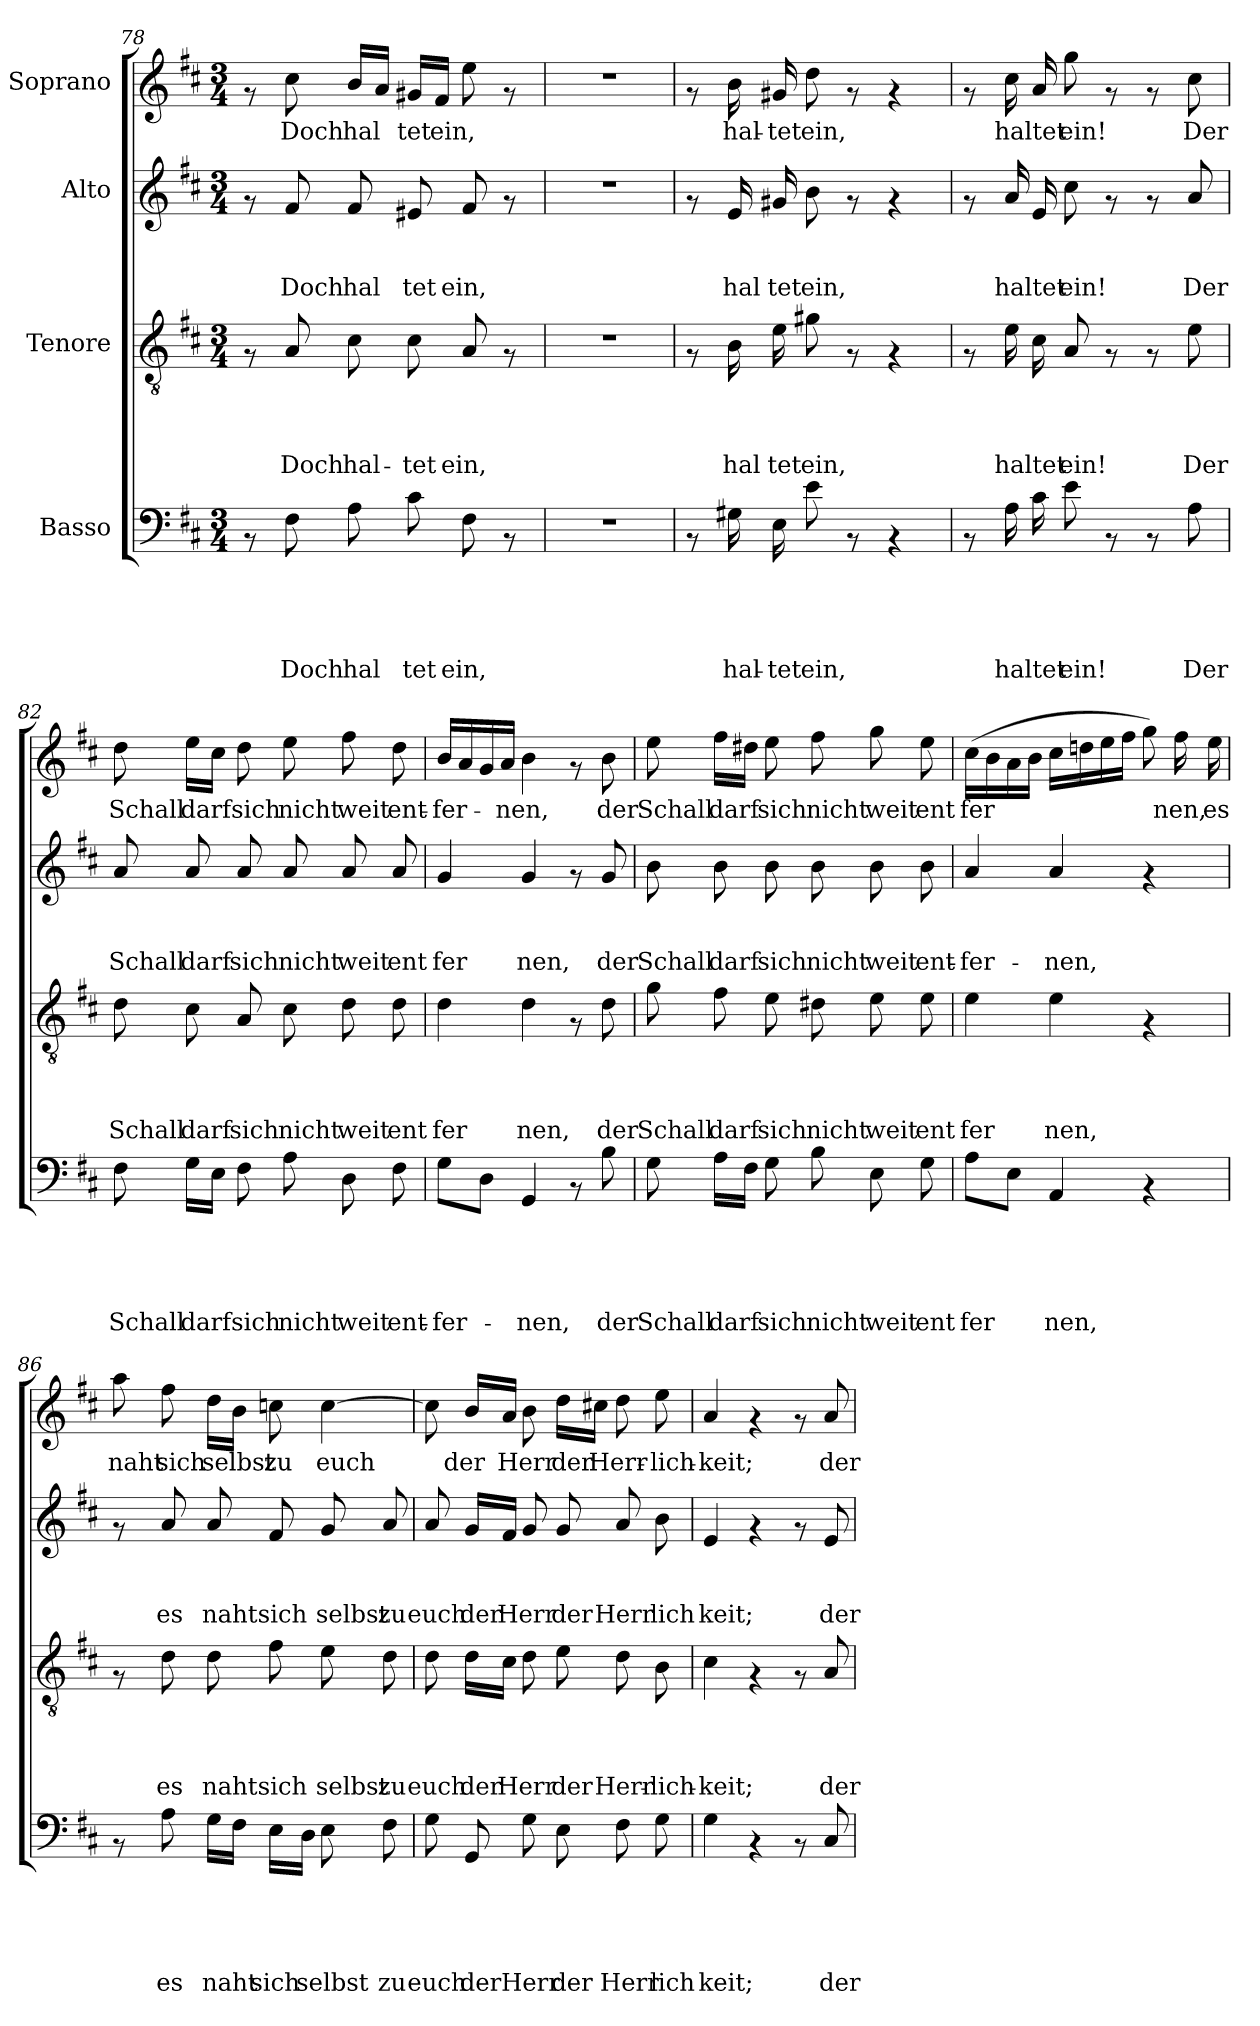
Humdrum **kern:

**kern	**text	**text	**text	**text	**text	**kern	**text	**text	**text	**text	**kern	**text	**text	**text	**kern	**text
*part4	*part4	*part4	*part4	*part4	*part4	*part3	*part3	*part3	*part3	*part3	*part2	*part2	*part2	*part2	*part1	*part1
*staff4	*staff4	*staff4	*staff4	*staff4	*staff4	*staff3	*staff3	*staff3	*staff3	*staff3	*staff2	*staff2	*staff2	*staff2	*staff1	*staff1
*I"Basso	*	*	*	*	*	*I"Tenore	*	*	*	*	*I"Alto	*	*	*	*I"Soprano	*
*clefF4	*	*	*	*	*	*clefGv2	*	*	*	*	*clefG2	*	*	*	*clefG2	*
*k[f#c#]	*	*	*	*	*	*k[f#c#]	*	*	*	*	*k[f#c#]	*	*	*	*k[f#c#]	*
*D:	*	*	*	*	*	*D:	*	*	*	*	*D:	*	*	*	*D:	*
*M3/4	*	*	*	*	*	*M3/4	*	*	*	*	*M3/4	*	*	*	*M3/4	*
=78	=78	=78	=78	=78	=78	=78	=78	=78	=78	=78	=78	=78	=78	=78	=78	=78
8rAA	.	.	.	.	.	8rF	.	.	.	.	8rf	.	.	.	8rf	.
!	!	!	!	!	!LO:LY:b	!	!	!	!	!LO:LY:b	!	!	!	!LO:LY:b	!	!LO:LY:b
8F#\	.	.	.	.	Doch	8A/	.	.	.	Doch	8f#/	.	.	Doch	8cc#\	Doch
!	!	!	!	!	!LO:LY:b	!	!	!	!	!LO:LY:b	!	!	!	!LO:LY:b	!	!LO:LY:b
8A\	.	.	.	.	hal	8c#\	.	.	.	hal-	8f#/	.	.	hal	16b/LL	hal
.	.	.	.	.	.	.	.	.	.	.	.	.	.	.	16a/JJ	.
!	!	!	!	!	!LO:LY:b	!	!	!	!	!LO:LY:b	!	!	!	!LO:LY:b	!	!LO:LY:b
8c#\	.	.	.	.	tet	8c#\	.	.	.	-tet	8e#X/	.	.	tet	16g#X/LL	tet
!	!	!	!	!	!	!	!	!	!	!	!	!	!	!	!	!LO:LY:b
.	.	.	.	.	.	.	.	.	.	.	.	.	.	.	16f#/JJ	ein,
!	!	!	!	!	!LO:LY:b	!	!	!	!	!LO:LY:b	!	!	!	!LO:LY:b	!	!
8F#\	.	.	.	.	ein,	8A/	.	.	.	ein,	8f#/	.	.	ein,	8ee\	.
8rAA	.	.	.	.	.	8rF	.	.	.	.	8rf	.	.	.	8rf	.
!!LO:LB:g=z
=79	=79	=79	=79	=79	=79	=79	=79	=79	=79	=79	=79	=79	=79	=79	=79	=79
2.r	.	.	.	.	.	2.r	.	.	.	.	2.r	.	.	.	2.r	.
=80	=80	=80	=80	=80	=80	=80	=80	=80	=80	=80	=80	=80	=80	=80	=80	=80
8rAA	.	.	.	.	.	8rF	.	.	.	.	8rf	.	.	.	8rf	.
!	!	!	!	!	!LO:LY:b	!	!	!	!	!LO:LY:b	!	!	!	!LO:LY:b	!	!LO:LY:b
16G#X\	.	.	.	.	hal-	16B\	.	.	.	hal	16e/	.	.	hal	16b\	hal-
!	!	!	!	!	!LO:LY:b	!	!	!	!	!LO:LY:b	!	!	!	!LO:LY:b	!	!LO:LY:b
16E\	.	.	.	.	-tet	16e\	.	.	.	tet	16g#X/	.	.	tet	16g#X/	-tet
!	!	!	!	!	!LO:LY:b	!	!	!	!	!LO:LY:b	!	!	!	!LO:LY:b	!	!LO:LY:b
8e\	.	.	.	.	ein,	8g#X\	.	.	.	ein,	8b\	.	.	ein,	8dd\	ein,
8rAA	.	.	.	.	.	8rF	.	.	.	.	8rf	.	.	.	8rf	.
4rAA	.	.	.	.	.	4rF	.	.	.	.	4rf	.	.	.	4rf	.
=81	=81	=81	=81	=81	=81	=81	=81	=81	=81	=81	=81	=81	=81	=81	=81	=81
8rAA	.	.	.	.	.	8rF	.	.	.	.	8rf	.	.	.	8rf	.
!	!	!	!	!	!LO:LY:b	!	!	!	!	!LO:LY:b	!	!	!	!LO:LY:b	!	!LO:LY:b
16A\	.	.	.	.	haltet	16e\	.	.	.	haltet	16a/	.	.	haltet	16cc#\	haltet
16c#\	.	.	.	.	.	16c#\	.	.	.	.	16e/	.	.	.	16a/	.
!	!	!	!	!	!LO:LY:b	!	!	!	!	!LO:LY:b	!	!	!	!LO:LY:b	!	!LO:LY:b
8e\	.	.	.	.	ein!	8A/	.	.	.	ein!	8cc#\	.	.	ein!	8gg\	ein!
8rAA	.	.	.	.	.	8rF	.	.	.	.	8rf	.	.	.	8rf	.
8rAA	.	.	.	.	.	8rF	.	.	.	.	8rf	.	.	.	8rf	.
!	!	!	!	!	!LO:LY:b	!	!	!	!	!LO:LY:b	!	!	!	!LO:LY:b	!	!LO:LY:b
8A\	.	.	.	.	Der	8e\	.	.	.	Der	8a/	.	.	Der	8cc#\	Der
=82	=82	=82	=82	=82	=82	=82	=82	=82	=82	=82	=82	=82	=82	=82	=82	=82
!	!	!	!	!	!LO:LY:b	!	!	!	!	!LO:LY:b	!	!	!	!LO:LY:b	!	!LO:LY:b
8F#\	.	.	.	.	Schall	8d\	.	.	.	Schall	8a/	.	.	Schall	8dd\	Schall
!	!	!	!	!	!LO:LY:b	!	!	!	!	!LO:LY:b	!	!	!	!LO:LY:b	!	!LO:LY:b
16G\LL	.	.	.	.	darfsich	8c#\	.	.	.	darf	8a/	.	.	darf	16ee\LL	darfsich
16E\JJ	.	.	.	.	.	.	.	.	.	.	.	.	.	.	16cc#\JJ	.
!	!	!	!	!	!	!	!	!	!	!LO:LY:b	!	!	!	!LO:LY:b	!	!
8F#\	.	.	.	.	.	8A/	.	.	.	sich	8a/	.	.	sich	8dd\	.
!	!	!	!	!	!LO:LY:b	!	!	!	!	!LO:LY:b	!	!	!	!LO:LY:b	!	!LO:LY:b
8A\	.	.	.	.	nicht	8c#\	.	.	.	nicht	8a/	.	.	nicht	8ee\	nicht
!	!	!	!	!	!LO:LY:b	!	!	!	!	!LO:LY:b	!	!	!	!LO:LY:b	!	!LO:LY:b
8D\	.	.	.	.	weit	8d\	.	.	.	weit	8a/	.	.	weit	8ff#\	weit
!	!	!	!	!	!LO:LY:b	!	!	!	!	!LO:LY:b	!	!	!	!LO:LY:b	!	!LO:LY:b
8F#\	.	.	.	.	ent-	8d\	.	.	.	ent	8a/	.	.	ent	8dd\	ent-
=83	=83	=83	=83	=83	=83	=83	=83	=83	=83	=83	=83	=83	=83	=83	=83	=83
!	!	!	!	!	!LO:LY:b	!	!	!	!	!LO:LY:b	!	!	!	!LO:LY:b	!	!LO:LY:b
8G\L	.	.	.	.	-fer-	4d\	.	.	.	fer	4g/	.	.	fer	16b/LL	-fer-
.	.	.	.	.	.	.	.	.	.	.	.	.	.	.	16a/	.
8D\J	.	.	.	.	.	.	.	.	.	.	.	.	.	.	16g/	.
!	!	!	!	!	!	!	!	!	!	!	!	!	!	!	!	!LO:LY:b
.	.	.	.	.	.	.	.	.	.	.	.	.	.	.	16a/JJ	-nen,
!	!	!	!	!	!LO:LY:b	!	!	!	!	!LO:LY:b	!	!	!	!LO:LY:b	!	!
4GG/	.	.	.	.	-nen,	4d\	.	.	.	nen,	4g/	.	.	nen,	4b\	.
8rAA	.	.	.	.	.	8rF	.	.	.	.	8rf	.	.	.	8rf	.
!	!	!	!	!	!LO:LY:b	!	!	!	!	!LO:LY:b	!	!	!	!LO:LY:b	!	!LO:LY:b
8B\	.	.	.	.	der	8d\	.	.	.	der	8g/	.	.	der	8b\	der
!!LO:PB:g=z
=84	=84	=84	=84	=84	=84	=84	=84	=84	=84	=84	=84	=84	=84	=84	=84	=84
!	!	!	!	!	!LO:LY:b	!	!	!	!	!LO:LY:b	!	!	!	!LO:LY:b	!	!LO:LY:b
8G\	.	.	.	.	Schall	8g\	.	.	.	Schall	8b\	.	.	Schall	8ee\	Schall
!	!	!	!	!	!LO:LY:b	!	!	!	!	!LO:LY:b	!	!	!	!LO:LY:b	!	!LO:LY:b
16A\LL	.	.	.	.	darf	8f#\	.	.	.	darf	8b\	.	.	darf	16ff#\LL	darf
16F#\JJ	.	.	.	.	.	.	.	.	.	.	.	.	.	.	16dd#X\JJ	.
!	!	!	!	!	!LO:LY:b	!	!	!	!	!LO:LY:b	!	!	!	!LO:LY:b	!	!LO:LY:b
8G\	.	.	.	.	sich	8e\	.	.	.	sich	8b\	.	.	sich	8ee\	sich
!	!	!	!	!	!LO:LY:b	!	!	!	!	!LO:LY:b	!	!	!	!LO:LY:b	!	!LO:LY:b
8B\	.	.	.	.	nicht	8d#X\	.	.	.	nicht	8b\	.	.	nicht	8ff#\	nicht
!	!	!	!	!	!LO:LY:b	!	!	!	!	!LO:LY:b	!	!	!	!LO:LY:b	!	!LO:LY:b
8E\	.	.	.	.	weit	8e\	.	.	.	weit	8b\	.	.	weit	8gg\	weit
!	!	!	!	!	!LO:LY:b	!	!	!	!	!LO:LY:b	!	!	!	!LO:LY:b	!	!LO:LY:b
8G\	.	.	.	.	ent	8e\	.	.	.	ent	8b\	.	.	ent-	8ee\	ent
=85	=85	=85	=85	=85	=85	=85	=85	=85	=85	=85	=85	=85	=85	=85	=85	=85
!	!	!	!	!	!LO:LY:b	!	!	!	!	!LO:LY:b	!	!	!	!LO:LY:b	!	!LO:LY:b
8A\L	.	.	.	.	fer	4e\	.	.	.	fer	4a/	.	.	-fer-	(>16cc#\LL	fer
.	.	.	.	.	.	.	.	.	.	.	.	.	.	.	16b\	.
8E\J	.	.	.	.	.	.	.	.	.	.	.	.	.	.	16a\	.
.	.	.	.	.	.	.	.	.	.	.	.	.	.	.	16b\JJ	.
!	!	!	!	!	!LO:LY:b	!	!	!	!	!LO:LY:b	!	!	!	!LO:LY:b	!	!
4AA/	.	.	.	.	nen,	4e\	.	.	.	nen,	4a/	.	.	-nen,	16cc#\LL	.
.	.	.	.	.	.	.	.	.	.	.	.	.	.	.	16ddn\	.
.	.	.	.	.	.	.	.	.	.	.	.	.	.	.	16ee\	.
.	.	.	.	.	.	.	.	.	.	.	.	.	.	.	16ff#\JJ	.
4rAA	.	.	.	.	.	4rF	.	.	.	.	4rf	.	.	.	8gg\)	.
!	!	!	!	!	!	!	!	!	!	!	!	!	!	!	!	!LO:LY:b
.	.	.	.	.	.	.	.	.	.	.	.	.	.	.	16ff#\	nen,
!	!	!	!	!	!	!	!	!	!	!	!	!	!	!	!	!LO:LY:b
.	.	.	.	.	.	.	.	.	.	.	.	.	.	.	16ee\	es
=86	=86	=86	=86	=86	=86	=86	=86	=86	=86	=86	=86	=86	=86	=86	=86	=86
!	!	!	!	!	!	!	!	!	!	!	!	!	!	!	!	!LO:LY:b
8rAA	.	.	.	.	.	8rF	.	.	.	.	8rf	.	.	.	8aa\	naht
!	!	!	!	!	!LO:LY:b	!	!	!	!	!LO:LY:b	!	!	!	!LO:LY:b	!	!LO:LY:b
8A\	.	.	.	.	es	8d\	.	.	.	es	8a/	.	.	es	8ff#\	sich
!	!	!	!	!	!LO:LY:b	!	!	!	!	!LO:LY:b	!	!	!	!LO:LY:b	!	!LO:LY:b
16G\LL	.	.	.	.	naht	8d\	.	.	.	naht	8a/	.	.	naht	16dd\LL	selbst
16F#\JJ	.	.	.	.	.	.	.	.	.	.	.	.	.	.	16b\JJ	.
!	!	!	!	!	!LO:LY:b	!	!	!	!	!LO:LY:b	!	!	!	!LO:LY:b	!	!LO:LY:b
16E\LL	.	.	.	.	sich	8f#\	.	.	.	sich	8f#/	.	.	sich	8ccn\	zu
!	!	!	!	!	!LO:LY:b	!	!	!	!	!	!	!	!	!	!	!
16D\JJ	.	.	.	.	selbst	.	.	.	.	.	.	.	.	.	.	.
!	!	!	!	!	!	!	!	!	!	!LO:LY:b	!	!	!	!LO:LY:b	!	!LO:LY:b
8E\	.	.	.	.	.	8e\	.	.	.	selbst	8g/	.	.	selbst	[>4cc\	euch
!	!	!	!	!	!LO:LY:b	!	!	!	!	!LO:LY:b	!	!	!	!LO:LY:b	!	!
8F#\	.	.	.	.	zu	8d\	.	.	.	zu	8a/	.	.	zu	.	.
!!LO:LB:g=z
=87	=87	=87	=87	=87	=87	=87	=87	=87	=87	=87	=87	=87	=87	=87	=87	=87
!	!	!	!	!	!LO:LY:b	!	!	!	!	!LO:LY:b	!	!	!	!LO:LY:b	!	!
8G\	.	.	.	.	euch	8d\	.	.	.	euch	8a/	.	.	euch	8ccn\]	.
!	!	!	!	!	!LO:LY:b	!	!	!	!	!LO:LY:b	!	!	!	!LO:LY:b	!	!LO:LY:b
8GG/	.	.	.	.	der	16d\LL	.	.	.	der	16g/LL	.	.	der	16b/LL	der
!	!	!	!	!	!	!	!	!	!	!LO:LY:b	!	!	!	!LO:LY:b	!	!LO:LY:b
.	.	.	.	.	.	16c#\JJ	.	.	.	Herr	16f#/JJ	.	.	Herr	16a/JJ	Herr
!	!	!	!	!	!LO:LY:b	!	!	!	!	!	!	!	!	!	!	!
8G\	.	.	.	.	Herr	8d\	.	.	.	.	8g/	.	.	.	8b\	.
!	!	!	!	!	!LO:LY:b	!	!	!	!	!LO:LY:b	!	!	!	!LO:LY:b	!	!LO:LY:b
8E\	.	.	.	.	der	8e\	.	.	.	der	8g/	.	.	der	16dd\LL	der
!	!	!	!	!	!	!	!	!	!	!	!	!	!	!	!	!LO:LY:b
.	.	.	.	.	.	.	.	.	.	.	.	.	.	.	16cc#X\JJ	Herr-
!	!	!	!	!	!LO:LY:b	!	!	!	!	!LO:LY:b	!	!	!	!LO:LY:b	!	!
8F#\	.	.	.	.	Herr	8d\	.	.	.	Herr-	8a/	.	.	Herr	8dd\	.
!	!	!	!	!	!LO:LY:b	!	!	!	!	!LO:LY:b	!	!	!	!LO:LY:b	!	!LO:LY:b
8G\	.	.	.	.	lich	8B\	.	.	.	-lich-	8b\	.	.	lich	8ee\	-lich-
=88	=88	=88	=88	=88	=88	=88	=88	=88	=88	=88	=88	=88	=88	=88	=88	=88
!	!	!	!	!	!LO:LY:b	!	!	!	!	!LO:LY:b	!	!	!	!LO:LY:b	!	!LO:LY:b
4G\	.	.	.	.	keit;	4c#\	.	.	.	-keit;	4e/	.	.	keit;	4a/	-keit;
4rAA	.	.	.	.	.	4rF	.	.	.	.	4rf	.	.	.	4rf	.
8rAA	.	.	.	.	.	8rF	.	.	.	.	8rf	.	.	.	8rf	.
!	!	!	!	!	!LO:LY:b	!	!	!	!	!LO:LY:b	!	!	!	!LO:LY:b	!	!LO:LY:b
8C#/	.	.	.	.	der	8A/	.	.	.	der	8e/	.	.	der	8a/	der
=	=	=	=	=	=	=	=	=	=	=	=	=	=	=	=	=
*-	*-	*-	*-	*-	*-	*-	*-	*-	*-	*-	*-	*-	*-	*-	*-	*-
